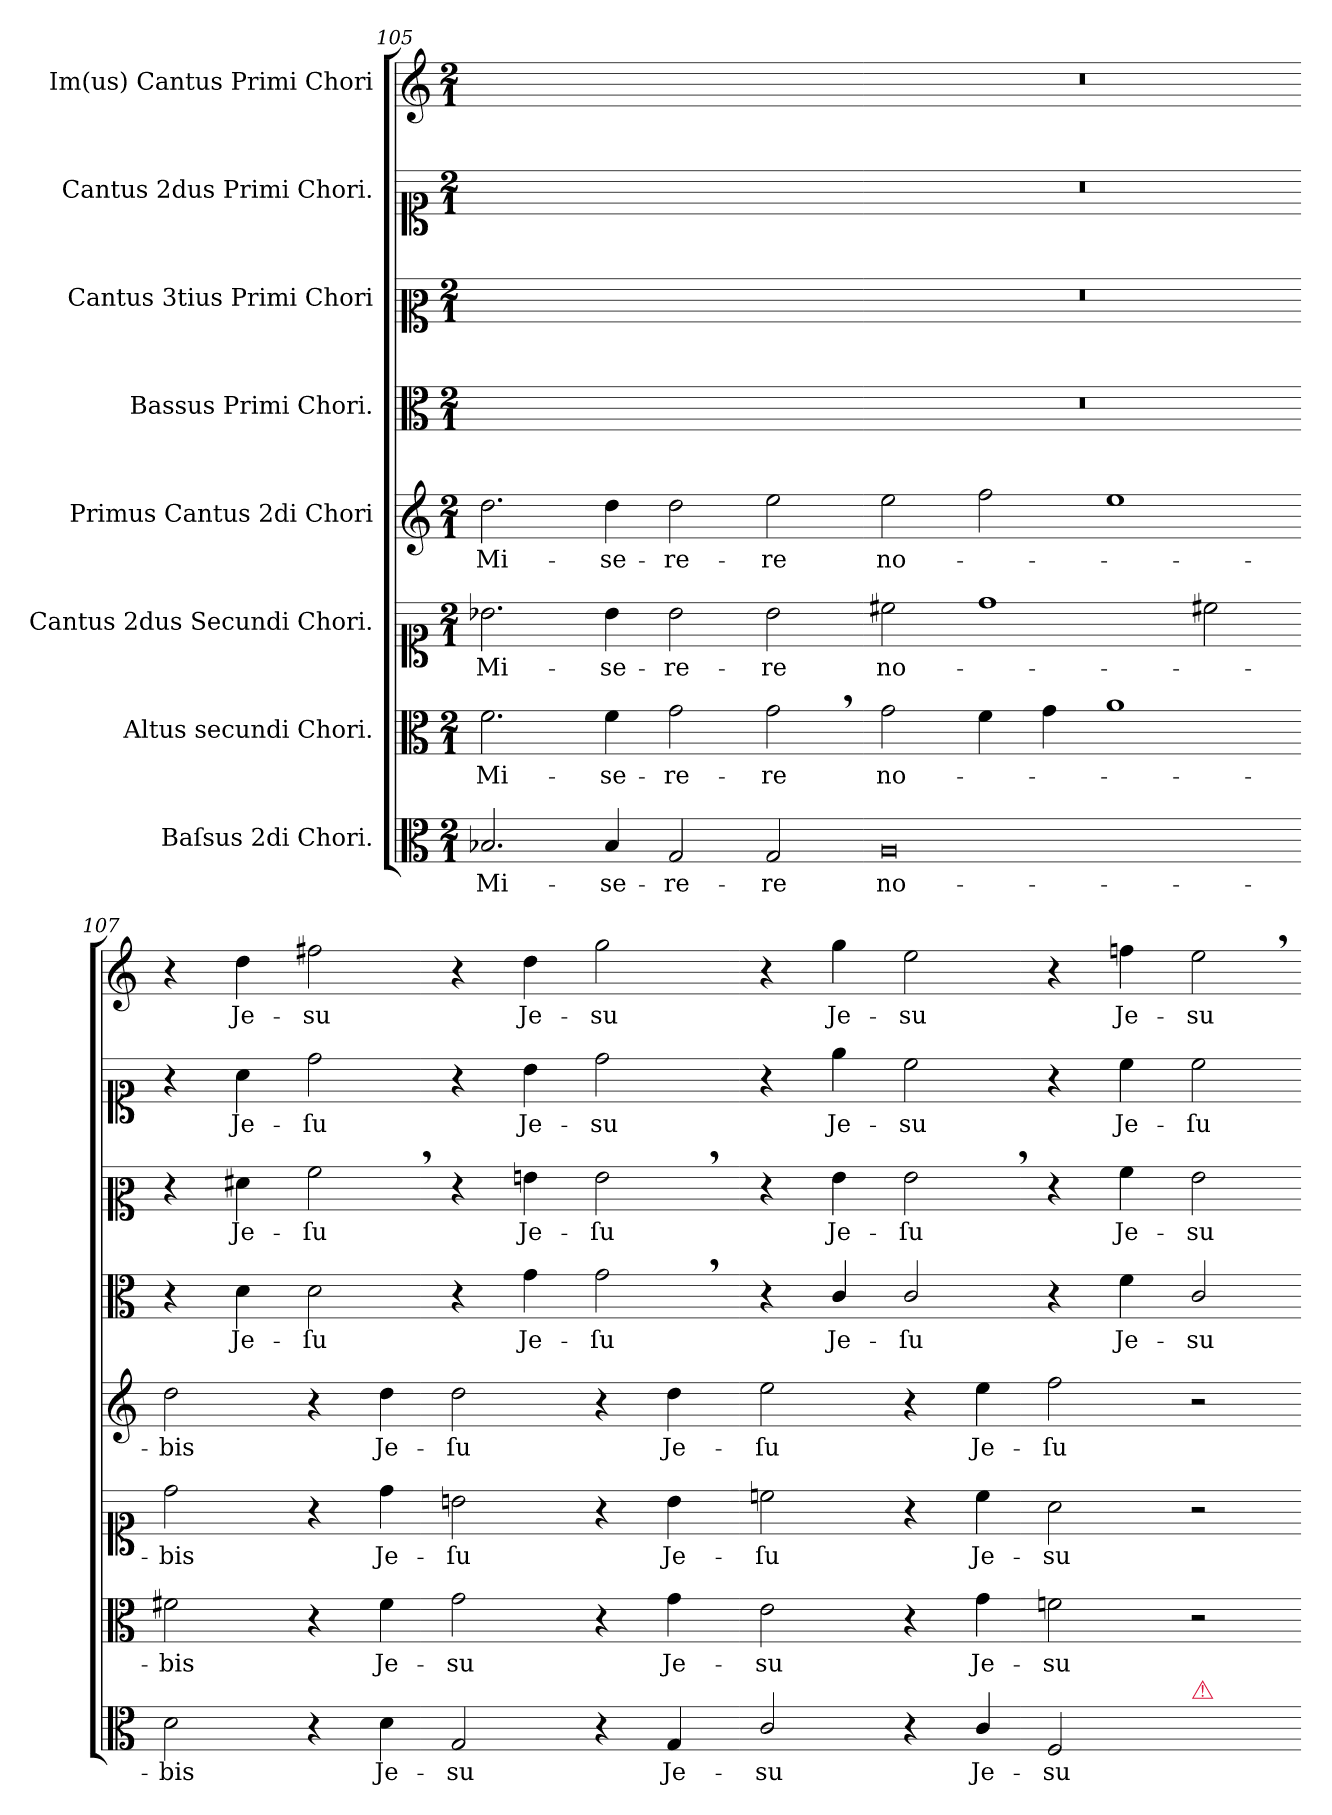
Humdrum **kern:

**kern	**text	**kern	**text	**kern	**text	**kern	**text	**kern	**text	**kern	**text	**kern	**text	**kern	**text
*part8	*part8	*part7	*part7	*part6	*part6	*part5	*part5	*part4	*part4	*part3	*part3	*part2	*part2	*part1	*part1
*staff8	*staff8	*staff7	*staff7	*staff6	*staff6	*staff5	*staff5	*staff4	*staff4	*staff3	*staff3	*staff2	*staff2	*staff1	*staff1
*I"Baſsus 2di Chori.	*	*I"Altus secundi Chori.	*	*I"Cantus 2dus Secundi Chori.	*	*I"Primus Cantus 2di Chori	*	*I"Bassus Primi Chori.	*	*I"Cantus 3tius Primi Chori	*	*I"Cantus 2dus Primi Chori.	*	*I"Im(us) Cantus Primi Chori	*
*clefC3	*	*clefC3	*	*clefC1	*	*clefG2	*	*clefC3	*	*clefC2	*	*clefC1	*	*clefG2	*
*k[]	*	*k[]	*	*k[]	*	*k[]	*	*k[]	*	*k[]	*	*k[]	*	*k[]	*
*M2/1	*	*M2/1	*	*M2/1	*	*M2/1	*	*M2/1	*	*M2/1	*	*M2/1	*	*M2/1	*
=105	=105	=105	=105	=105	=105	=105	=105	=105	=105	=105	=105	=105	=105	=105	=105
2.B-X/	Mi-	2.f\	Mi-	2.b-X\	Mi-	2.dd\	Mi-	0ryy	.	0ryy	.	0ryy	.	0ryy	.
4B-/	-se-	4f\	-se-	4b-\	-se-	4dd\	-se-	.	.	.	.	.	.	.	.
2G/	-re-	2g\	-re-	2b-\	-re-	2dd\	-re-	.	.	.	.	.	.	.	.
2G/	-re	2g,<\	-re	2b-\	-re	2ee\	-re	.	.	.	.	.	.	.	.
=106-	=106-	=106-	=106-	=106-	=106-	=106-	=106-	=106-	=106-	=106-	=106-	=106-	=106-	=106-	=106-
0A	no-	2g\	no-	2cc#X\	no-	2ee\	no-	0r	.	0r	.	0r	.	0r	.
.	.	4f\	.	1dd	.	2ff\	.	.	.	.	.	.	.	.	.
.	.	4g\	.	.	.	.	.	.	.	.	.	.	.	.	.
.	.	1a	.	.	.	1ee	.	.	.	.	.	.	.	.	.
.	.	.	.	2cc#X\	.	.	.	.	.	.	.	.	.	.	.
=107-	=107-	=107-	=107-	=107-	=107-	=107-	=107-	=107-	=107-	=107-	=107-	=107-	=107-	=107-	=107-
2d\	-bis	2f#X\	-bis	2dd\	-bis	2dd\	-bis	4r	.	4r	.	4r	.	4r	.
.	.	.	.	.	.	.	.	4d\	Je-	4f#X\	Je-	4a\	Je-	4dd\	Je-
4r	.	4r	.	4r	.	4r	.	2d\	-ſu	2a,<\	-ſu	2dd\	-ſu	2ff#X\	-su
4d\	Je-	4f#\	Je-	4dd\	Je-	4dd\	Je-	.	.	.	.	.	.	.	.
2G/	-su	2g\	-su	2bn\	-ſu	2dd\	-ſu	4r	.	4r	.	4r	.	4r	.
!	!	!	!	!	!	!	!	!	!LO:LY:i	!	!LO:LY:i	!	!	!	!LO:LY:i
.	.	.	.	.	.	.	.	4g\	Je-	4gn\	Je-	4b\	Je-	4dd\	Je-
!	!	!	!	!	!	!	!	!	!LO:LY:i	!	!LO:LY:i	!	!	!	!LO:LY:i
4r	.	4r	.	4r	.	4r	.	2g,<\	-ſu	2g,<\	-ſu	2dd\	-su	2gg\	-su
!	!LO:LY:i	!	!LO:LY:i	!	!	!	!LO:LY:i	!	!	!	!	!	!	!	!
4G/	Je-	4g\	Je-	4b\	Je-	4dd\	Je-	.	.	.	.	.	.	.	.
=108-	=108-	=108-	=108-	=108-	=108-	=108-	=108-	=108-	=108-	=108-	=108-	=108-	=108-	=108-	=108-
!	!LO:LY:i	!	!LO:LY:i	!	!	!	!LO:LY:i	!	!	!	!	!	!	!	!
2c/	-su	2e\	-su	2ccn\	-ſu	2ee\	-ſu	4r	.	4r	.	4r	.	4r	.
!	!	!	!	!	!	!	!	!	!LO:LY:i	!	!LO:LY:i	!	!	!	!LO:LY:i
.	.	.	.	.	.	.	.	4c/	Je-	4g\	Je-	4ee\	Je-	4gg\	Je-
!	!	!	!	!	!	!	!	!	!LO:LY:i	!	!LO:LY:i	!	!	!	!LO:LY:i
4r	.	4r	.	4r	.	4r	.	2c/	-ſu	2g,<\	-ſu	2cc\	-su	2ee\	-su
4c/	Je-	4g\	Je-	4cc\	Je-	4ee\	Je-	.	.	.	.	.	.	.	.
2F/	-su	2fn\	-su	2a\	-su	2ff\	-ſu	4r	.	4r	.	4r	.	4r	.
.	.	.	.	.	.	.	.	4f\	Je-	4a\	Je-	4cc\	Je-	4ffn\	Je-
!LO:TX:a:color=crimson:t=⚠	!	!	!	!	!	!	!	!	!	!	!	!	!	!	!
2ryy	.	2r	.	2r	.	2r	.	2c/	-su	2g\	-su	2cc\	-ſu	2ee,<\	-su
=-	=-	=-	=-	=-	=-	=-	=-	=-	=-	=-	=-	=-	=-	=-	=-
*-	*-	*-	*-	*-	*-	*-	*-	*-	*-	*-	*-	*-	*-	*-	*-
